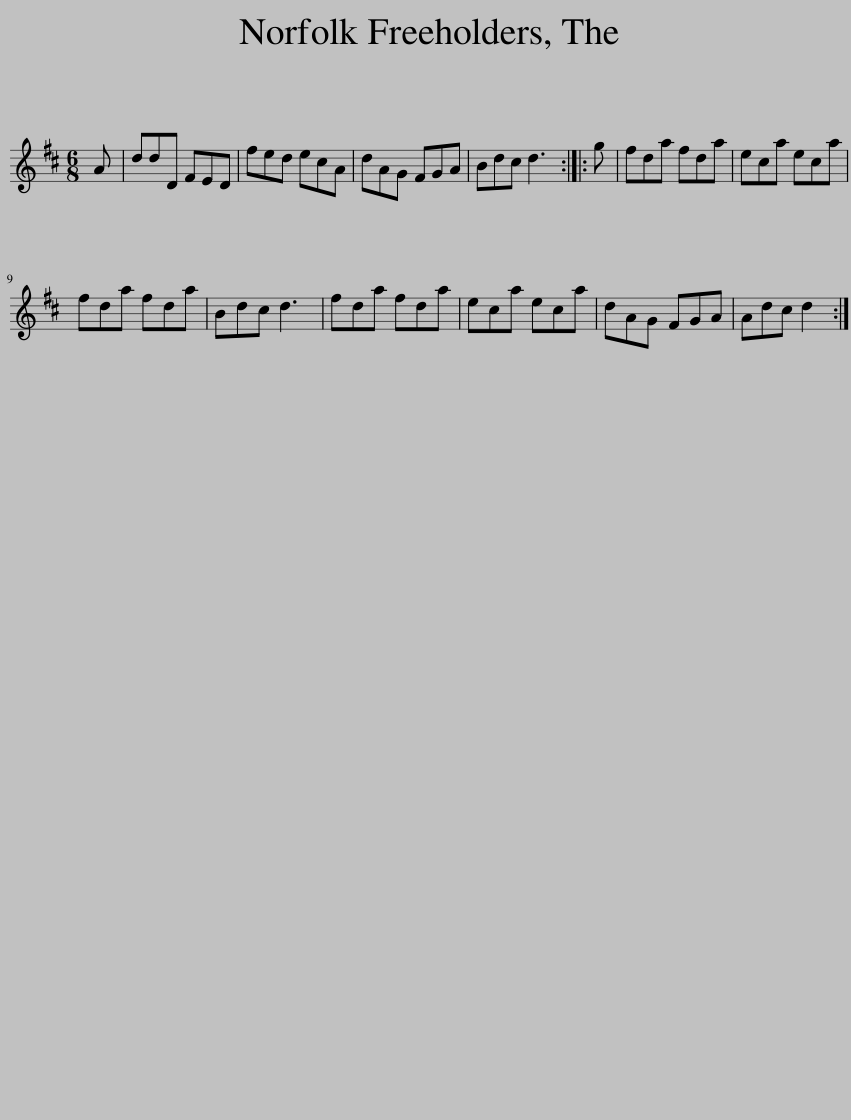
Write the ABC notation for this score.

X:1
L:1/8
M:6/8
I:linebreak $
K:D
V:1 treble
V:1
 A | ddD FED | fed ecA | dAG FGA | Bdc d3 :: %5
 g | fda fda | eca eca |$ fda fda | Bdc d3 | %10
 fda fda | eca eca | dAG FGA | Adc d2 :| %14
